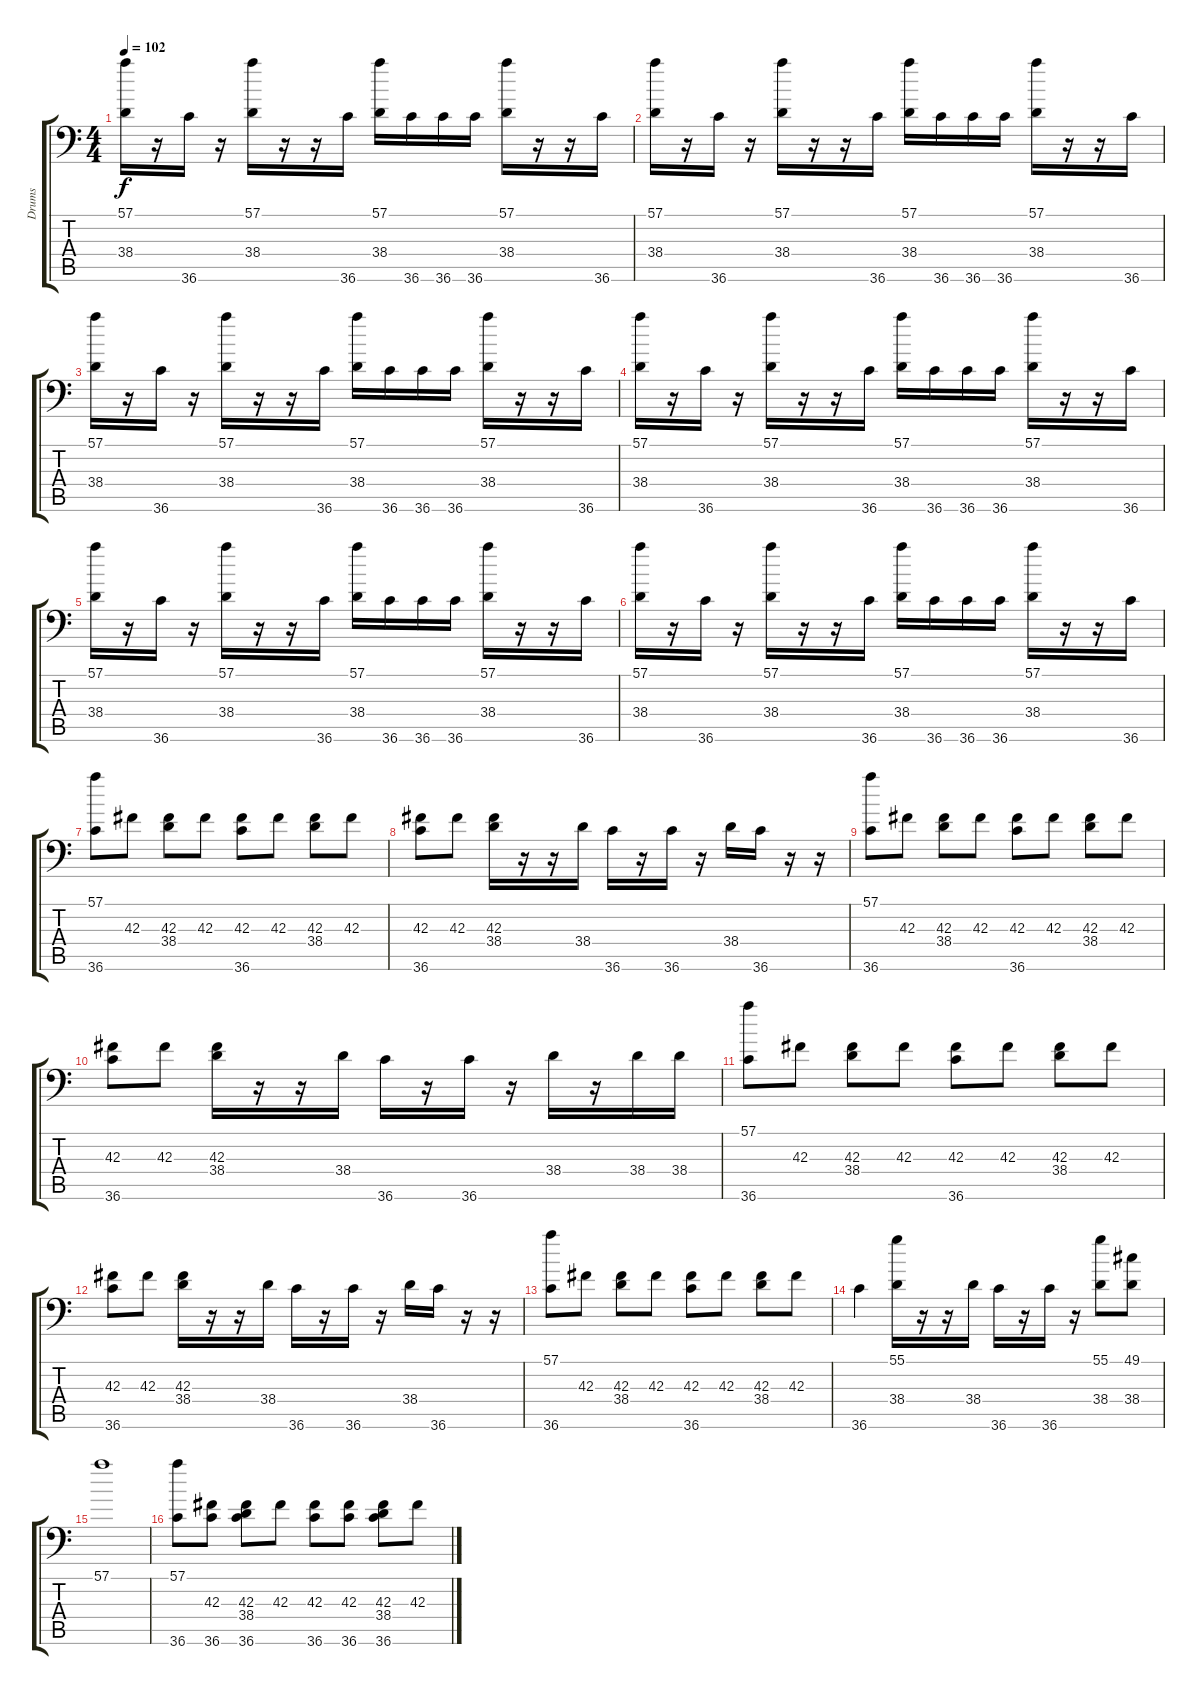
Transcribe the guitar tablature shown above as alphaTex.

\track ("Drums" "Drums") {instrument acousticgrandpiano}
\staff {score tabs}
\tuning (C-1 C-1 C-1 C-1 C-1 C-1) {hide}
\ts (4 4)
\tempo 102
\clef f4
\ks c
(57.1 38.4).16{dy f} r.16 36.6.16 r.16 (57.1 38.4).16 r.16 r.16 36.6.16 (57.1 38.4).16 36.6.16 36.6.16 36.6.16 (57.1 38.4).16 r.16 r.16 36.6.16 |
(57.1 38.4).16 r.16 36.6.16 r.16 (57.1 38.4).16 r.16 r.16 36.6.16 (57.1 38.4).16 36.6.16 36.6.16 36.6.16 (57.1 38.4).16 r.16 r.16 36.6.16 |
(57.1 38.4).16 r.16 36.6.16 r.16 (57.1 38.4).16 r.16 r.16 36.6.16 (57.1 38.4).16 36.6.16 36.6.16 36.6.16 (57.1 38.4).16 r.16 r.16 36.6.16 |
(57.1 38.4).16 r.16 36.6.16 r.16 (57.1 38.4).16 r.16 r.16 36.6.16 (57.1 38.4).16 36.6.16 36.6.16 36.6.16 (57.1 38.4).16 r.16 r.16 36.6.16 |
(57.1 38.4).16 r.16 36.6.16 r.16 (57.1 38.4).16 r.16 r.16 36.6.16 (57.1 38.4).16 36.6.16 36.6.16 36.6.16 (57.1 38.4).16 r.16 r.16 36.6.16 |
(57.1 38.4).16 r.16 36.6.16 r.16 (57.1 38.4).16 r.16 r.16 36.6.16 (57.1 38.4).16 36.6.16 36.6.16 36.6.16 (57.1 38.4).16 r.16 r.16 36.6.16 |
(57.1 36.6).8 42.3.8 (42.3 38.4).8 42.3.8 (42.3 36.6).8 42.3.8 (42.3 38.4).8 42.3.8 |
(42.3 36.6).8 42.3.8 (42.3 38.4).16 r.16 r.16 38.4.16 36.6.16 r.16 36.6.16 r.16 38.4.16 36.6.16 r.16 r.16 |
(57.1 36.6).8 42.3.8 (42.3 38.4).8 42.3.8 (42.3 36.6).8 42.3.8 (42.3 38.4).8 42.3.8 |
(42.3 36.6).8 42.3.8 (42.3 38.4).16 r.16 r.16 38.4.16 36.6.16 r.16 36.6.16 r.16 38.4.16 r.16 38.4.16 38.4.16 |
(57.1 36.6).8 42.3.8 (42.3 38.4).8 42.3.8 (42.3 36.6).8 42.3.8 (42.3 38.4).8 42.3.8 |
(42.3 36.6).8 42.3.8 (42.3 38.4).16 r.16 r.16 38.4.16 36.6.16 r.16 36.6.16 r.16 38.4.16 36.6.16 r.16 r.16 |
(57.1 36.6).8 42.3.8 (42.3 38.4).8 42.3.8 (42.3 36.6).8 42.3.8 (42.3 38.4).8 42.3.8 |
36.6.4 (55.1 38.4).16 r.16 r.16 38.4.16 36.6.16 r.16 36.6.16 r.16 (55.1 38.4).8 (49.1 38.4).8 |
57.1.1 |
(57.1 36.6).8 (42.3 36.6).8 (42.3 38.4 36.6).8 42.3.8 (42.3 36.6).8 (42.3 36.6).8 (42.3 38.4 36.6).8 42.3.8
